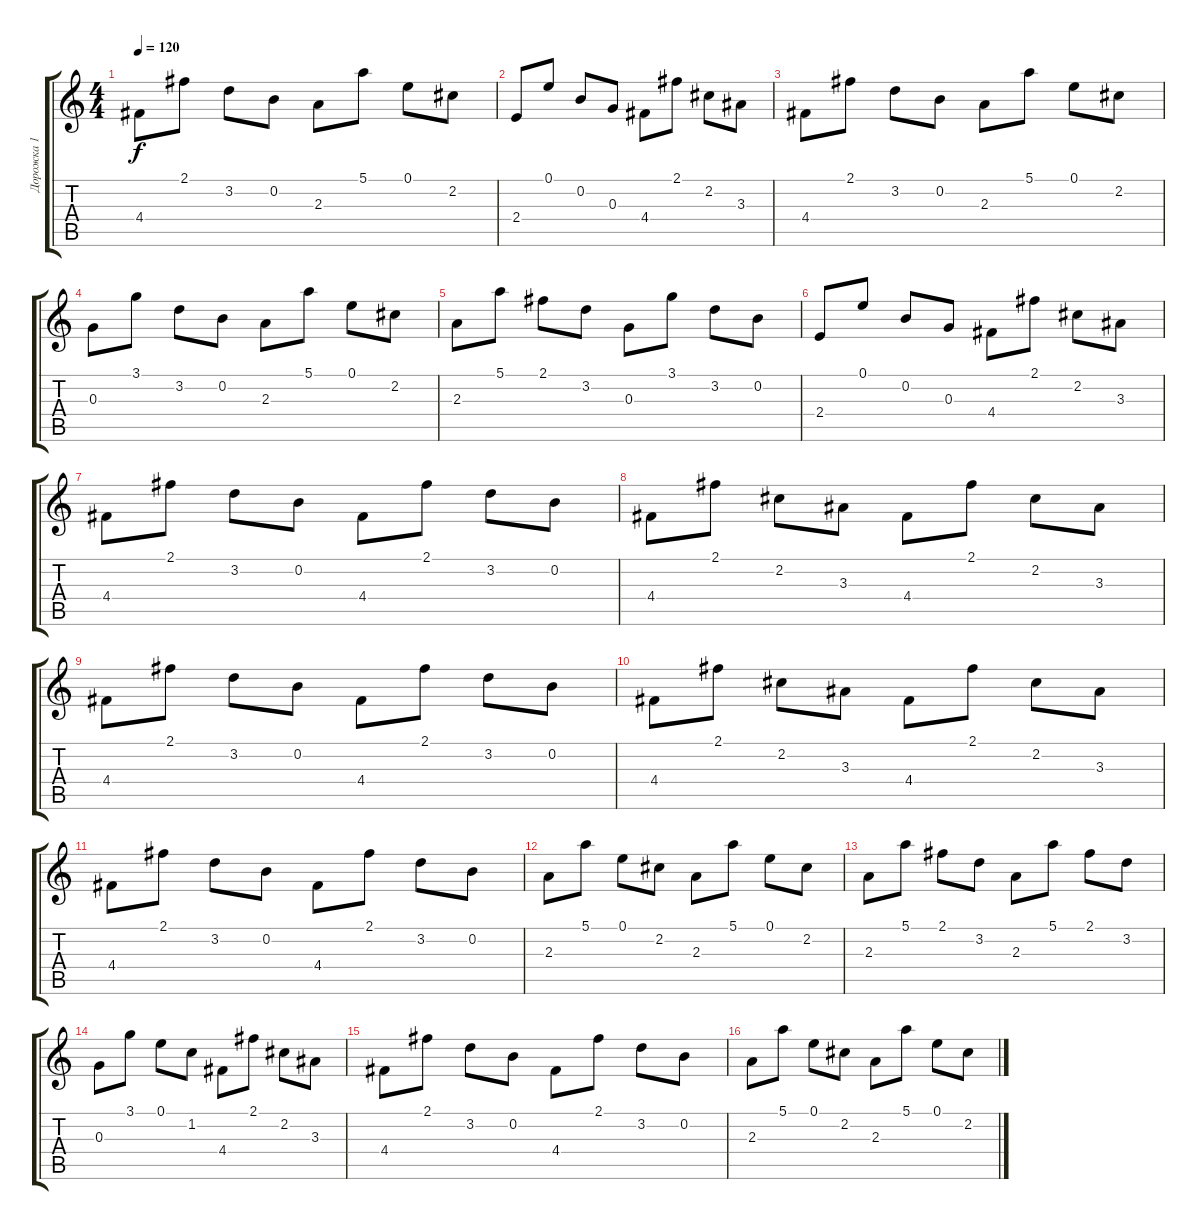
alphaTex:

\track ("Дорожка 1" "Дорожка 1") {instrument distortionguitar}
\staff {score tabs}
\tuning (E4 B3 G3 D3 A2 E2) {hide}
\ts (4 4)
\tempo 120
\clef g2
\ks c
4.4.8{dy f} 2.1.8 3.2.8 0.2.8 2.3.8 5.1.8 0.1.8 2.2.8 |
2.4.8 0.1.8 0.2.8 0.3.8 4.4.8 2.1.8 2.2.8 3.3.8 |
4.4.8 2.1.8 3.2.8 0.2.8 2.3.8 5.1.8 0.1.8 2.2.8 |
0.3.8 3.1.8 3.2.8 0.2.8 2.3.8 5.1.8 0.1.8 2.2.8 |
2.3.8 5.1.8 2.1.8 3.2.8 0.3.8 3.1.8 3.2.8 0.2.8 |
2.4.8 0.1.8 0.2.8 0.3.8 4.4.8 2.1.8 2.2.8 3.3.8 |
4.4.8 2.1.8 3.2.8 0.2.8 4.4.8 2.1.8 3.2.8 0.2.8 |
4.4.8 2.1.8 2.2.8 3.3.8 4.4.8 2.1.8 2.2.8 3.3.8 |
4.4.8 2.1.8 3.2.8 0.2.8 4.4.8 2.1.8 3.2.8 0.2.8 |
4.4.8 2.1.8 2.2.8 3.3.8 4.4.8 2.1.8 2.2.8 3.3.8 |
4.4.8 2.1.8 3.2.8 0.2.8 4.4.8 2.1.8 3.2.8 0.2.8 |
2.3.8 5.1.8 0.1.8 2.2.8 2.3.8 5.1.8 0.1.8 2.2.8 |
2.3.8 5.1.8 2.1.8 3.2.8 2.3.8 5.1.8 2.1.8 3.2.8 |
0.3.8 3.1.8 0.1.8 1.2.8 4.4.8 2.1.8 2.2.8 3.3.8 |
4.4.8 2.1.8 3.2.8 0.2.8 4.4.8 2.1.8 3.2.8 0.2.8 |
2.3.8 5.1.8 0.1.8 2.2.8 2.3.8 5.1.8 0.1.8 2.2.8
